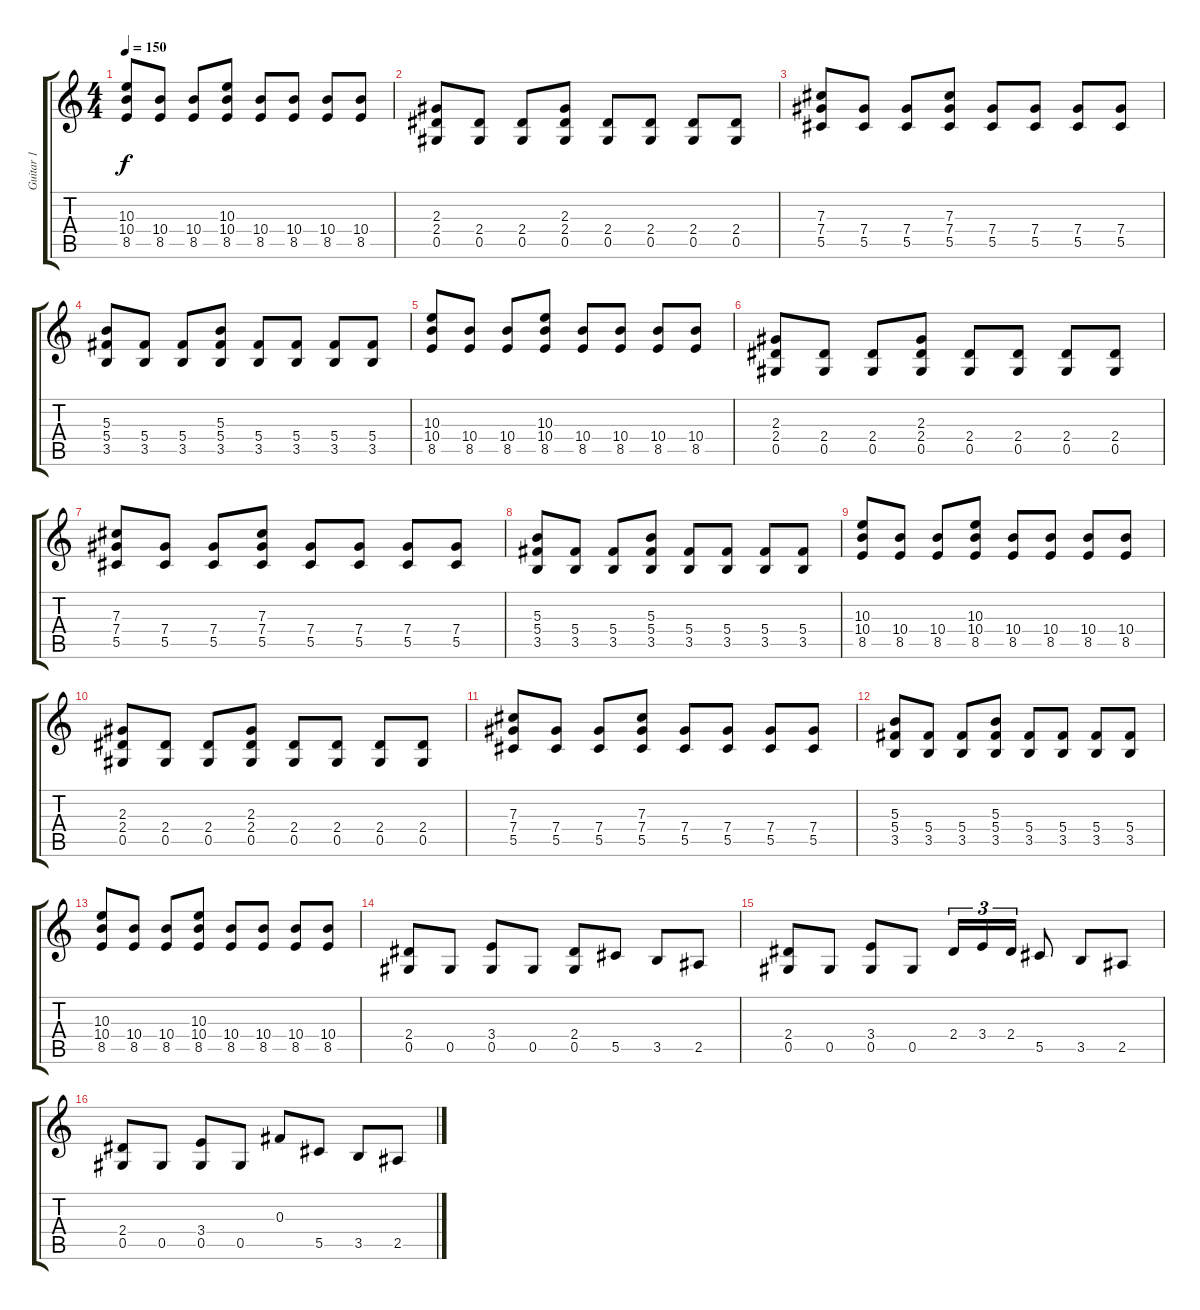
\track ("Guitar 1" "Guitar 1") {instrument distortionguitar}
\staff {score tabs}
\tuning (Eb4 Bb3 Gb3 Db3 Ab2 Eb2) {hide}
\ts (4 4)
\tempo 150
\clef g2
\ks c
(10.3 10.4 8.5).8{dy f} (10.4 8.5).8 (10.4 8.5).8 (10.3 10.4 8.5).8 (10.4 8.5).8 (10.4 8.5).8 (10.4 8.5).8 (10.4 8.5).8 |
(2.3 2.4 0.5).8 (2.4 0.5).8 (2.4 0.5).8 (2.3 2.4 0.5).8 (2.4 0.5).8 (2.4 0.5).8 (2.4 0.5).8 (2.4 0.5).8 |
(7.3 7.4 5.5).8 (7.4 5.5).8 (7.4 5.5).8 (7.3 7.4 5.5).8 (7.4 5.5).8 (7.4 5.5).8 (7.4 5.5).8 (7.4 5.5).8 |
(5.3 5.4 3.5).8 (5.4 3.5).8 (5.4 3.5).8 (5.3 5.4 3.5).8 (5.4 3.5).8 (5.4 3.5).8 (5.4 3.5).8 (5.4 3.5).8 |
(10.3 10.4 8.5).8 (10.4 8.5).8 (10.4 8.5).8 (10.3 10.4 8.5).8 (10.4 8.5).8 (10.4 8.5).8 (10.4 8.5).8 (10.4 8.5).8 |
(2.3 2.4 0.5).8 (2.4 0.5).8 (2.4 0.5).8 (2.3 2.4 0.5).8 (2.4 0.5).8 (2.4 0.5).8 (2.4 0.5).8 (2.4 0.5).8 |
(7.3 7.4 5.5).8 (7.4 5.5).8 (7.4 5.5).8 (7.3 7.4 5.5).8 (7.4 5.5).8 (7.4 5.5).8 (7.4 5.5).8 (7.4 5.5).8 |
(5.3 5.4 3.5).8 (5.4 3.5).8 (5.4 3.5).8 (5.3 5.4 3.5).8 (5.4 3.5).8 (5.4 3.5).8 (5.4 3.5).8 (5.4 3.5).8 |
(10.3 10.4 8.5).8 (10.4 8.5).8 (10.4 8.5).8 (10.3 10.4 8.5).8 (10.4 8.5).8 (10.4 8.5).8 (10.4 8.5).8 (10.4 8.5).8 |
(2.3 2.4 0.5).8 (2.4 0.5).8 (2.4 0.5).8 (2.3 2.4 0.5).8 (2.4 0.5).8 (2.4 0.5).8 (2.4 0.5).8 (2.4 0.5).8 |
(7.3 7.4 5.5).8 (7.4 5.5).8 (7.4 5.5).8 (7.3 7.4 5.5).8 (7.4 5.5).8 (7.4 5.5).8 (7.4 5.5).8 (7.4 5.5).8 |
(5.3 5.4 3.5).8 (5.4 3.5).8 (5.4 3.5).8 (5.3 5.4 3.5).8 (5.4 3.5).8 (5.4 3.5).8 (5.4 3.5).8 (5.4 3.5).8 |
(10.3 10.4 8.5).8 (10.4 8.5).8 (10.4 8.5).8 (10.3 10.4 8.5).8 (10.4 8.5).8 (10.4 8.5).8 (10.4 8.5).8 (10.4 8.5).8 |
(2.4 0.5).8 0.5.8 (3.4 0.5).8 0.5.8 (2.4 0.5).8 5.5.8 3.5.8 2.5.8 |
(2.4 0.5).8 0.5.8 (3.4 0.5).8 0.5.8 2.4.16{tu (3 2)} 3.4.16{tu (3 2)} 2.4.16{tu (3 2)} 5.5.8 3.5.8 2.5.8 |
(2.4 0.5).8 0.5.8 (3.4 0.5).8 0.5.8 0.3.8 5.5.8 3.5.8 2.5.8
